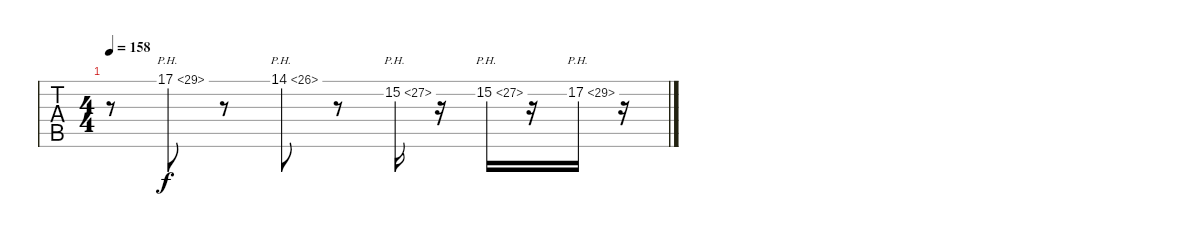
\track ("  " "  ") {instrument pad1newage}
\staff {tabs}
\tuning (D4 A3 F3 C3 G2 D2) {hide}
\ts (4 4)
\tempo 158
\clef g2
\ks c
r.8{dy f} 17.1{ph 12}.8 r.8 14.1{ph 12}.8 r.8 15.2{ph 12}.16 r.16 15.2{ph 12}.16 r.16 17.2{ph 12}.16 r.16
